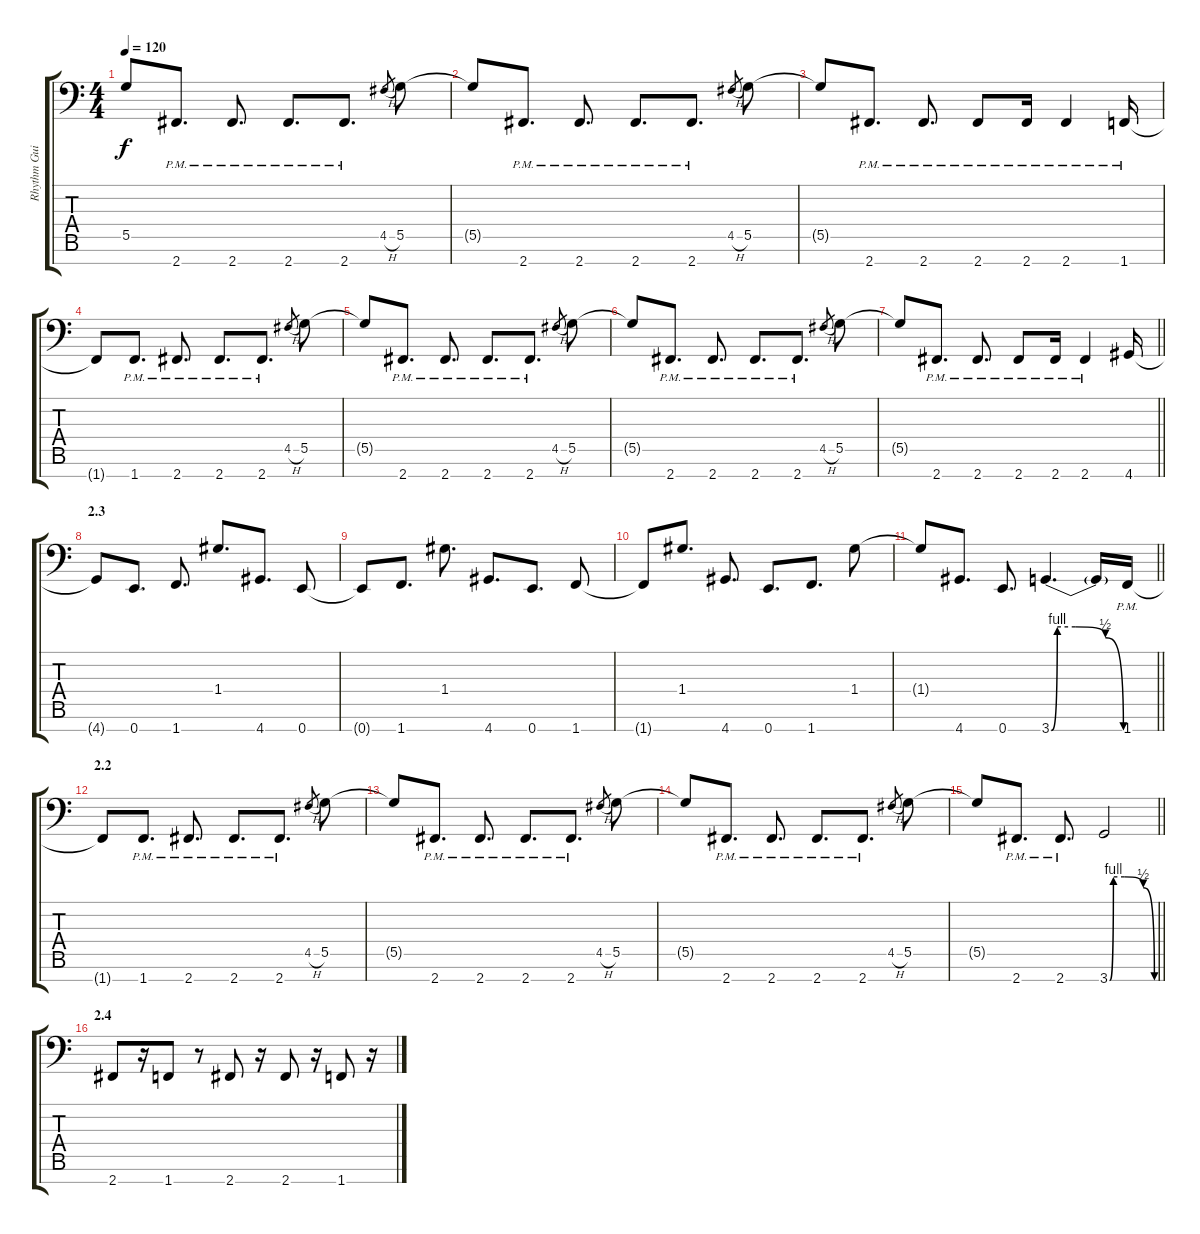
\track ("Rhythm Guitar" "Rhythm Gui") {instrument distortionguitar}
\staff {score tabs}
\tuning (A3 F3 C3 G2 D2 A1 E1) {hide}
\ts (4 4)
\tempo 120
\clef f4
\ks c
5.5{t}.8{dy f} 2.7{pm}.8{d} 2.7{pm}.8{d} 2.7{pm}.8{d} 2.7{pm}.8{d} 4.5{h}.8{gr} 5.5.8 |
5.5{t}.8 2.7{pm}.8{d} 2.7{pm}.8{d} 2.7{pm}.8{d} 2.7{pm}.8{d} 4.5{h}.8{gr} 5.5.8 |
5.5{t}.8 2.7{pm}.8{d} 2.7{pm}.8{d} 2.7{pm}.8 2.7{pm}.16 2.7{pm}.4 1.7{pm}.16 |
1.7{t}.8 1.7{pm}.8{d} 2.7{pm}.8{d} 2.7{pm}.8{d} 2.7{pm}.8{d} 4.5{h}.8{gr} 5.5.8 |
5.5{t}.8 2.7{pm}.8{d} 2.7{pm}.8{d} 2.7{pm}.8{d} 2.7{pm}.8{d} 4.5{h}.8{gr} 5.5.8 |
5.5{t}.8 2.7{pm}.8{d} 2.7{pm}.8{d} 2.7{pm}.8{d} 2.7{pm}.8{d} 4.5{h}.8{gr} 5.5.8 |
\barLineRight lightlight
5.5{t}.8 2.7{pm}.8{d} 2.7{pm}.8{d} 2.7{pm}.8 2.7{pm}.16 2.7{pm}.4 4.7.16 |
\section ("" "2.3")
4.7{t}.8 0.7.8{d} 1.7.8{d} 1.4.8{d} 4.7.8{d} 0.7.8 |
0.7{t}.8 1.7.8{d} 1.4.8{d} 4.7.8{d} 0.7.8{d} 1.7.8 |
1.7{t}.8 1.4.8{d} 4.7.8{d} 0.7.8{d} 1.7.8{d} 1.4.8 |
\barLineRight lightlight
1.4{t}.8 4.7.8{d} 0.7.8{d} 3.7{be (custom 0 0 5 4 20 4 45 2 60 0)}.4{d} 3.7{t}.16 1.7{pm}.16 |
\section ("" "2.2")
1.7{t}.8 1.7{pm}.8{d} 2.7{pm}.8{d} 2.7{pm}.8{d} 2.7{pm}.8{d} 4.5{h}.8{gr} 5.5.8 |
5.5{t}.8 2.7{pm}.8{d} 2.7{pm}.8{d} 2.7{pm}.8{d} 2.7{pm}.8{d} 4.5{h}.8{gr} 5.5.8 |
5.5{t}.8 2.7{pm}.8{d} 2.7{pm}.8{d} 2.7{pm}.8{d} 2.7{pm}.8{d} 4.5{h}.8{gr} 5.5.8 |
\barLineRight lightlight
5.5{t}.8 2.7{pm}.8{d} 2.7{pm}.8{d} 3.7{be (custom 0 0 5 4 20 4 45 2 60 0)}.2 |
\section ("" "2.4")
2.7.8 r.16 1.7.8 r.8 2.7.8 r.16 2.7.8 r.16 1.7.8 r.16
